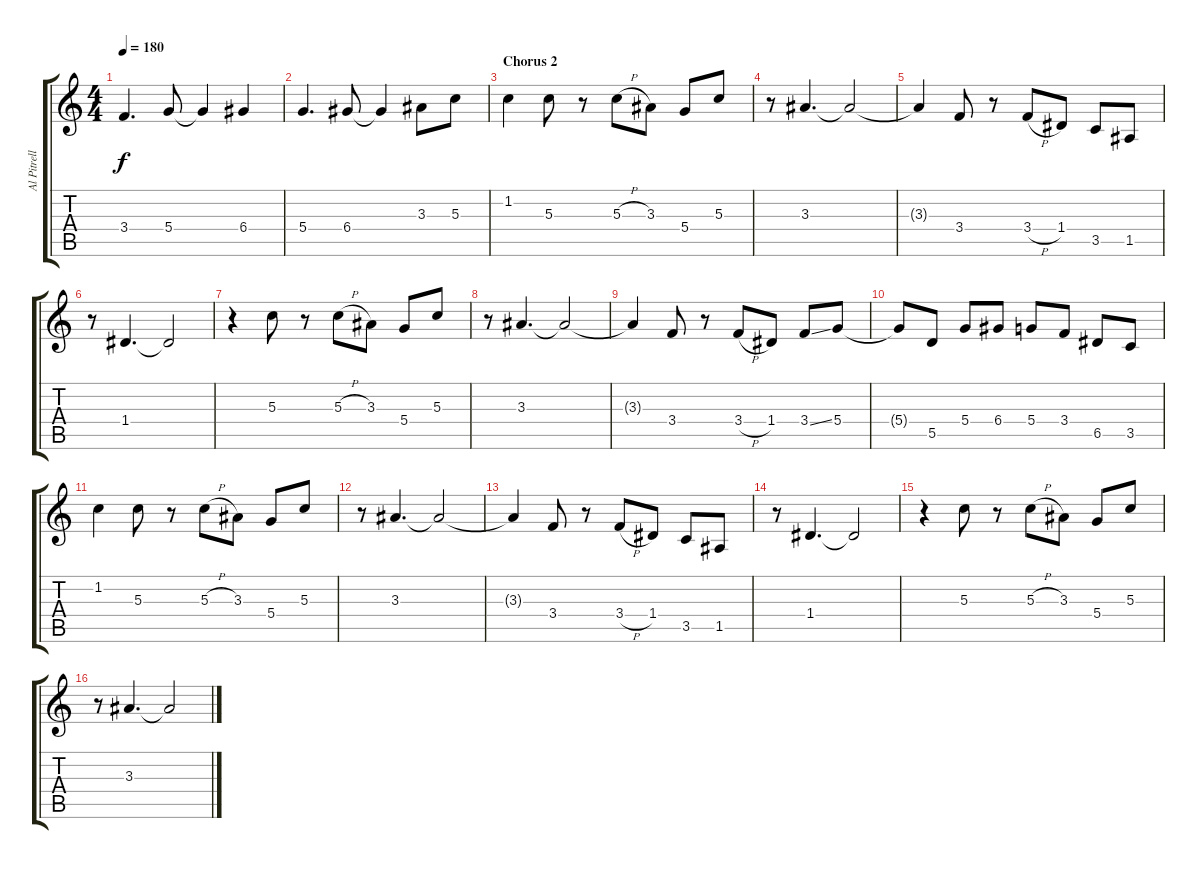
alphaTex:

\track ("Al Pitrelli" "Al Pitrell") {instrument distortionguitar}
\staff {score tabs}
\tuning (E4 B3 G3 D3 A2 E2) {hide}
\ts (4 4)
\tempo 180
\clef g2
\ks c
3.4.4{d dy f} 5.4.8 5.4{t}.4 6.4.4 |
5.4.4{d} 6.4.8 6.4{t}.4 3.3.8 5.3.8 |
\section ("" "Chorus 2")
1.2.4 5.3.8 r.8 5.3{h}.8 3.3.8 5.4.8 5.3.8 |
r.8 3.3.4{d} 3.3{t}.2 |
3.3{t}.4 3.4.8 r.8 3.4{h}.8 1.4.8 3.5.8 1.5.8 |
r.8 1.4.4{d} 1.4{t}.2 |
r.4 5.3.8 r.8 5.3{h}.8 3.3.8 5.4.8 5.3.8 |
r.8 3.3.4{d} 3.3{t}.2 |
3.3{t}.4 3.4.8 r.8 3.4{h}.8 1.4.8 3.4{ss}.8 5.4.8 |
5.4{t}.8 5.5.8 5.4.8 6.4.8 5.4.8 3.4.8 6.5.8 3.5.8 |
1.2.4 5.3.8 r.8 5.3{h}.8 3.3.8 5.4.8 5.3.8 |
r.8 3.3.4{d} 3.3{t}.2 |
3.3{t}.4 3.4.8 r.8 3.4{h}.8 1.4.8 3.5.8 1.5.8 |
r.8 1.4.4{d} 1.4{t}.2 |
r.4 5.3.8 r.8 5.3{h}.8 3.3.8 5.4.8 5.3.8 |
r.8 3.3.4{d} 3.3{t}.2
